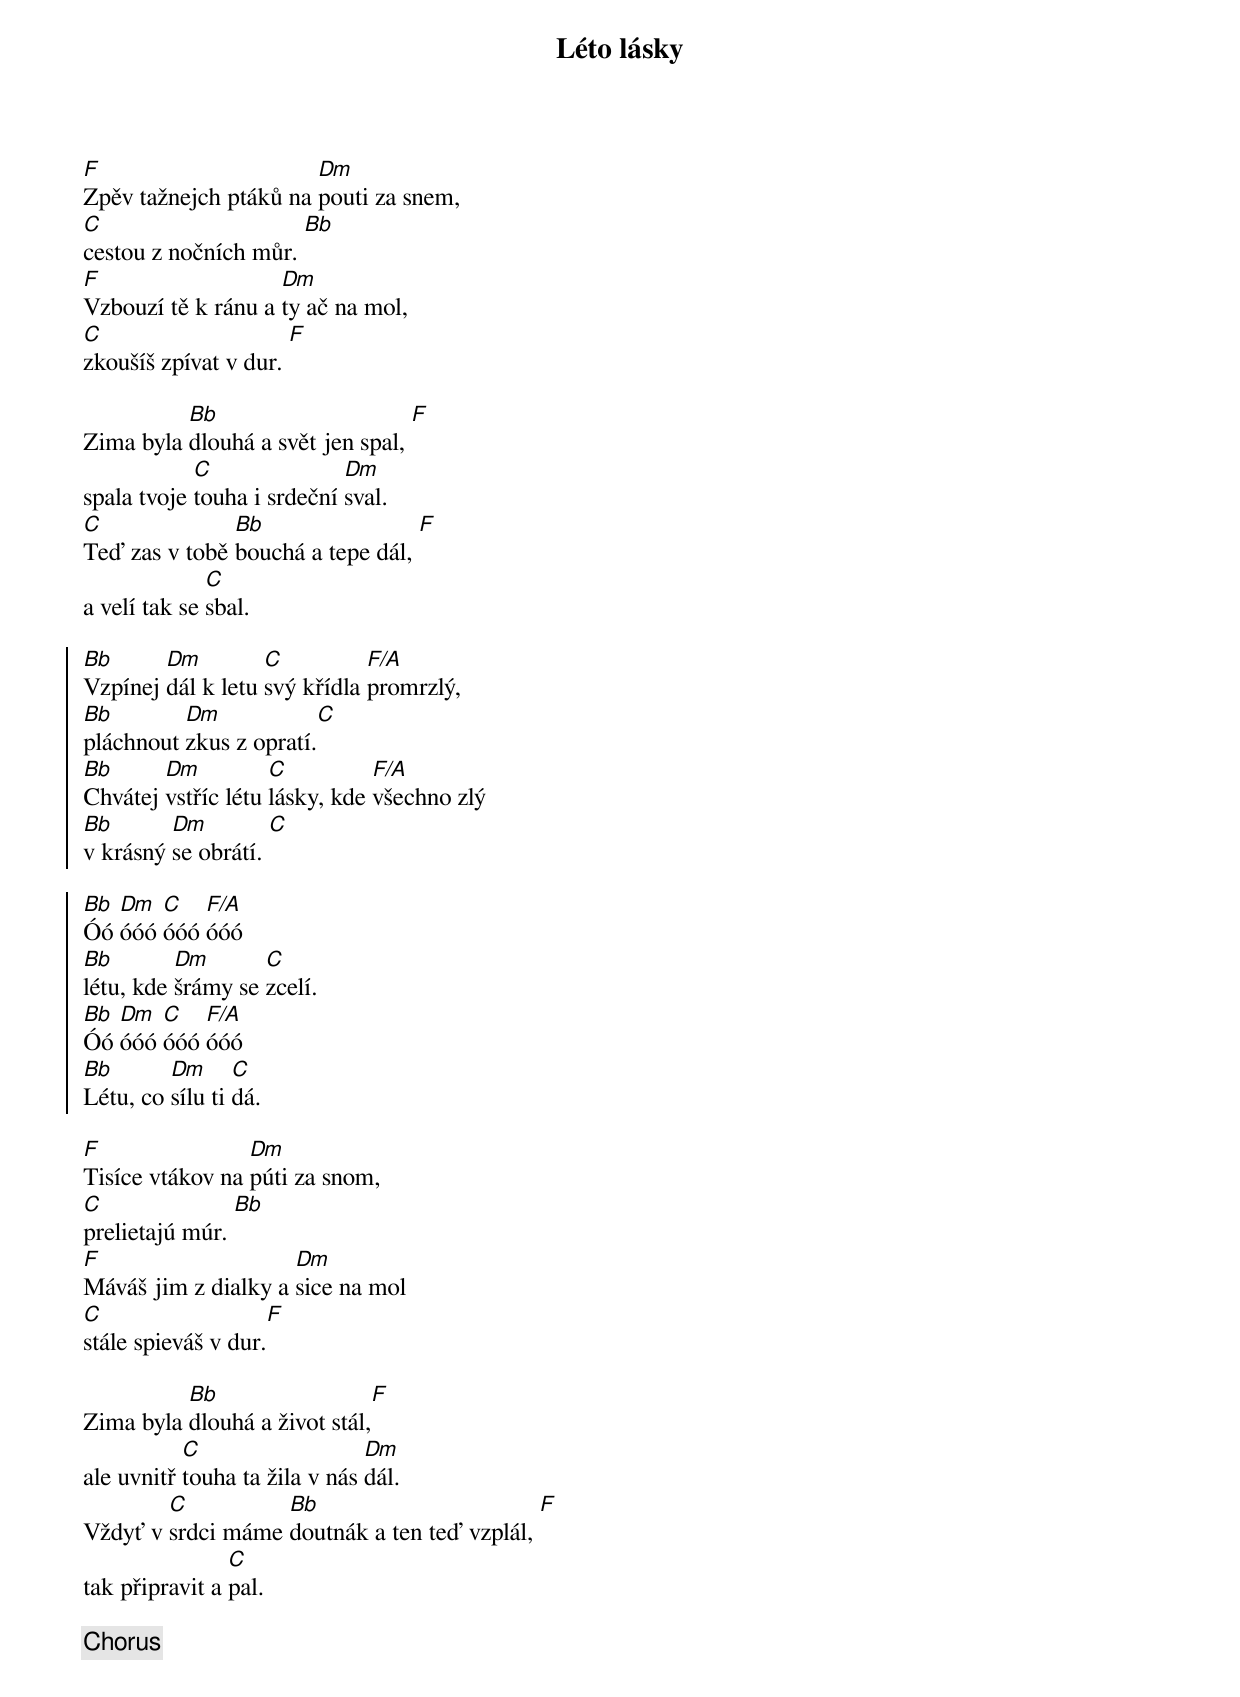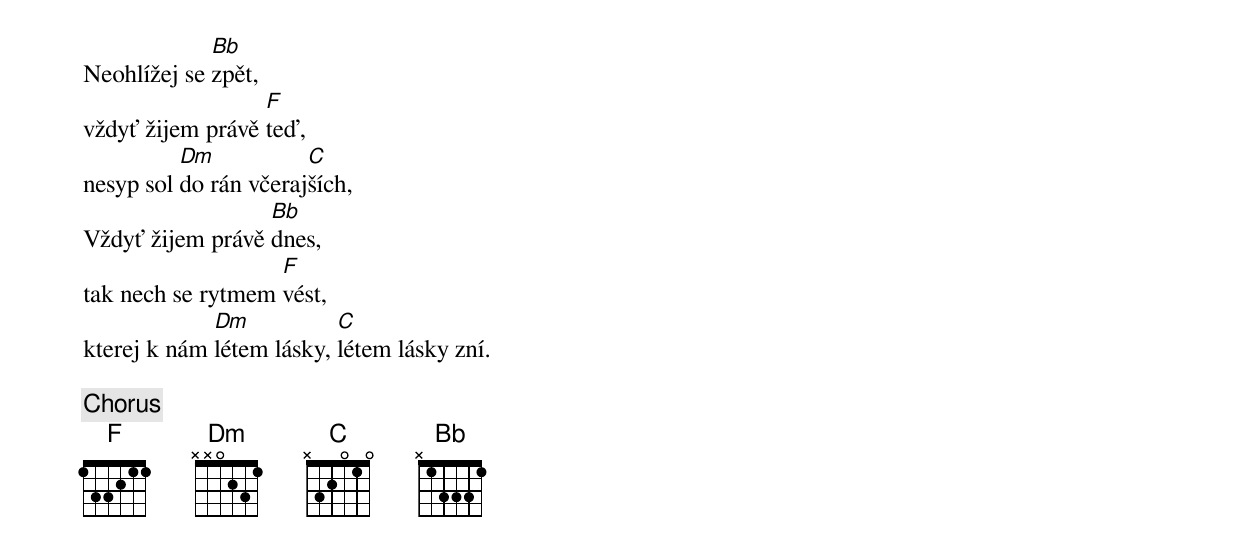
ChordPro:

{title: Léto lásky}
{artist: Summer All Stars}
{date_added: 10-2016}
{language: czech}
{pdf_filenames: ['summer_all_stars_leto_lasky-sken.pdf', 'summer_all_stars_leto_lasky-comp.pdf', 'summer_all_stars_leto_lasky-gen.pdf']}
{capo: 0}
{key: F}
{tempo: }
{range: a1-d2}
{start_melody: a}

{start_of_verse}
[F]Zpěv tažnejch ptáků na [Dm]pouti za snem,
[C]cestou z nočních můr. [Bb]
[F]Vzbouzí tě k ránu a [Dm]ty ač na mol,
[C]zkoušíš zpívat v dur. [F]

Zima byla [Bb]dlouhá a svět jen spal, [F]
spala tvoje [C]touha i srdeční [Dm]sval.
[C]Teď zas v tobě [Bb]bouchá a tepe dál, [F]
a velí tak se [C]sbal.
{end_of_verse}

{start_of_chorus}
[Bb]Vzpínej [Dm]dál k letu [C]svý křídla [F/A]promrzlý,
[Bb]pláchnout [Dm]zkus z opratí.[C]
[Bb]Chvátej [Dm]vstříc létu [C]lásky, kde [F/A]všechno zlý
[Bb]v krásný [Dm]se obrátí. [C]

[Bb]Óó [Dm]óóó [C]óóó [F/A]óóó
[Bb]létu, kde [Dm]šrámy se [C]zcelí.
[Bb]Óó [Dm]óóó [C]óóó [F/A]óóó
[Bb]Létu, co [Dm]sílu ti [C]dá.
{end_of_chorus}

{start_of_verse}
[F]Tisíce vtákov na [Dm]púti za snom,
[C]prelietajú múr. [Bb]
[F]Máváš jim z dialky a [Dm]sice na mol
[C]stále spieváš v dur.[F]

Zima byla [Bb]dlouhá a život stál,[F]
ale uvnitř [C]touha ta žila v nás [Dm]dál.
Vždyť v [C]srdci máme [Bb]doutnák a ten teď vzplál, [F]
tak připravit a [C]pal.
{end_of_verse}

{chorus}

{start_of_bridge}
Neohlížej se [Bb]zpět,
vždyť žijem právě [F]teď,
nesyp sol [Dm]do rán včeraj[C]ších,
Vždyť žijem právě [Bb]dnes,
tak nech se rytmem [F]vést,
kterej k nám [Dm]létem lásky, [C]létem lásky zní.
{end_of_bridge}

{chorus}
